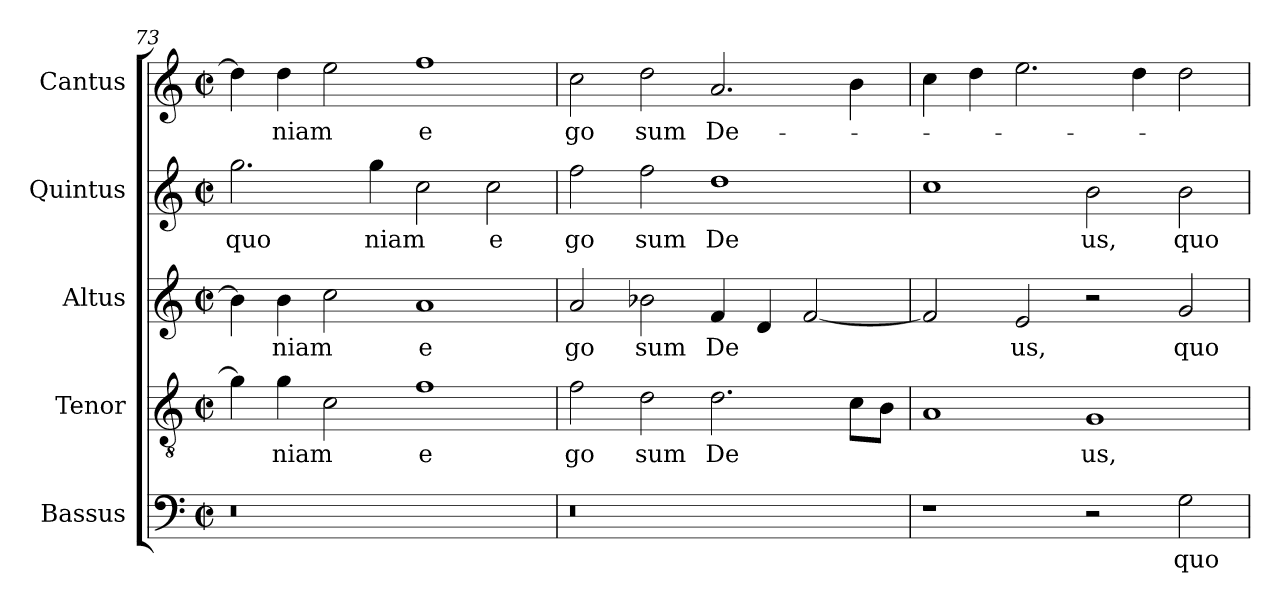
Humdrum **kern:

**kern	**text	**kern	**text	**kern	**text	**kern	**text	**kern	**text
*part5	*part5	*part4	*part4	*part3	*part3	*part2	*part2	*part1	*part1
*staff5	*staff5	*staff4	*staff4	*staff3	*staff3	*staff2	*staff2	*staff1	*staff1
*I"Bassus	*	*I"Tenor	*	*I"Altus	*	*I"Quintus	*	*I"Cantus	*
*clefF4	*	*clefGv2	*	*clefG2	*	*clefG2	*	*clefG2	*
*M2/2	*	*M2/2	*	*M2/2	*	*M2/2	*	*M2/2	*
*met(c|)	*	*met(c|)	*	*met(c|)	*	*met(c|)	*	*met(c|)	*
=73	=73	=73	=73	=73	=73	=73	=73	=73	=73
!	!	!	!	!	!	!	!LO:LY:b:cj	!	!
0r	.	4g\]	.	4b\]	.	2.gg\	quo	4dd\]	.
!	!	!	!LO:LY:b	!	!LO:LY:b	!	!	!	!LO:LY:b
.	.	4g\	niam	4b\	niam	.	.	4dd\	niam
.	.	2c\	.	2cc\	.	.	.	2ee\	.
!	!	!	!	!	!	!	!LO:LY:b	!	!
.	.	.	.	.	.	4gg\	niam	.	.
!	!	!	!LO:LY:b:cj	!	!LO:LY:b:cj	!	!	!	!LO:LY:b:cj
.	.	1f	e	1a	e	2cc\	.	1ff	e
!	!	!	!	!	!	!	!LO:LY:b:cj	!	!
.	.	.	.	.	.	2cc\	e	.	.
!!LO:LB:g=z
=74	=74	=74	=74	=74	=74	=74	=74	=74	=74
!	!	!	!LO:LY:b:cj	!	!LO:LY:b:cj	!	!LO:LY:b:cj	!	!LO:LY:b:cj
0r	.	2f\	go	2a/	go	2ff\	go	2cc\	go
!	!	!	!LO:LY:b:cj	!	!LO:LY:b:cj	!	!LO:LY:b:cj	!	!LO:LY:b:cj
.	.	2d\	sum	2b-X\	sum	2ff\	sum	2dd\	sum
!	!	!	!LO:LY:b	!	!LO:LY:b	!	!LO:LY:b:cj	!	!LO:LY:b
.	.	2.d\	De	4f/	De	1dd	De	2.a/	De-
.	.	.	.	4d/	.	.	.	.	.
.	.	.	.	[<2f/	.	.	.	.	.
.	.	8c\L	.	.	.	.	.	4b\	.
.	.	8B\J	.	.	.	.	.	.	.
=75	=75	=75	=75	=75	=75	=75	=75	=75	=75
1r	.	1A	.	2f/]	.	1cc	.	4cc\	.
.	.	.	.	.	.	.	.	4dd\	.
!	!	!	!	!	!LO:LY:b:cj	!	!	!	!
.	.	.	.	2e/	us,	.	.	2.ee\	.
!	!	!	!LO:LY:b:cj	!	!	!	!LO:LY:b:cj	!	!
2r	.	1G	us,	2r	.	2b\	us,	.	.
.	.	.	.	.	.	.	.	4dd\	.
!	!LO:LY:b	!	!	!	!LO:LY:b	!	!LO:LY:b	!	!
2G\	quo	.	.	2g/	quo	2b\	quo	2dd\	.
=	=	=	=	=	=	=	=	=	=
*-	*-	*-	*-	*-	*-	*-	*-	*-	*-
